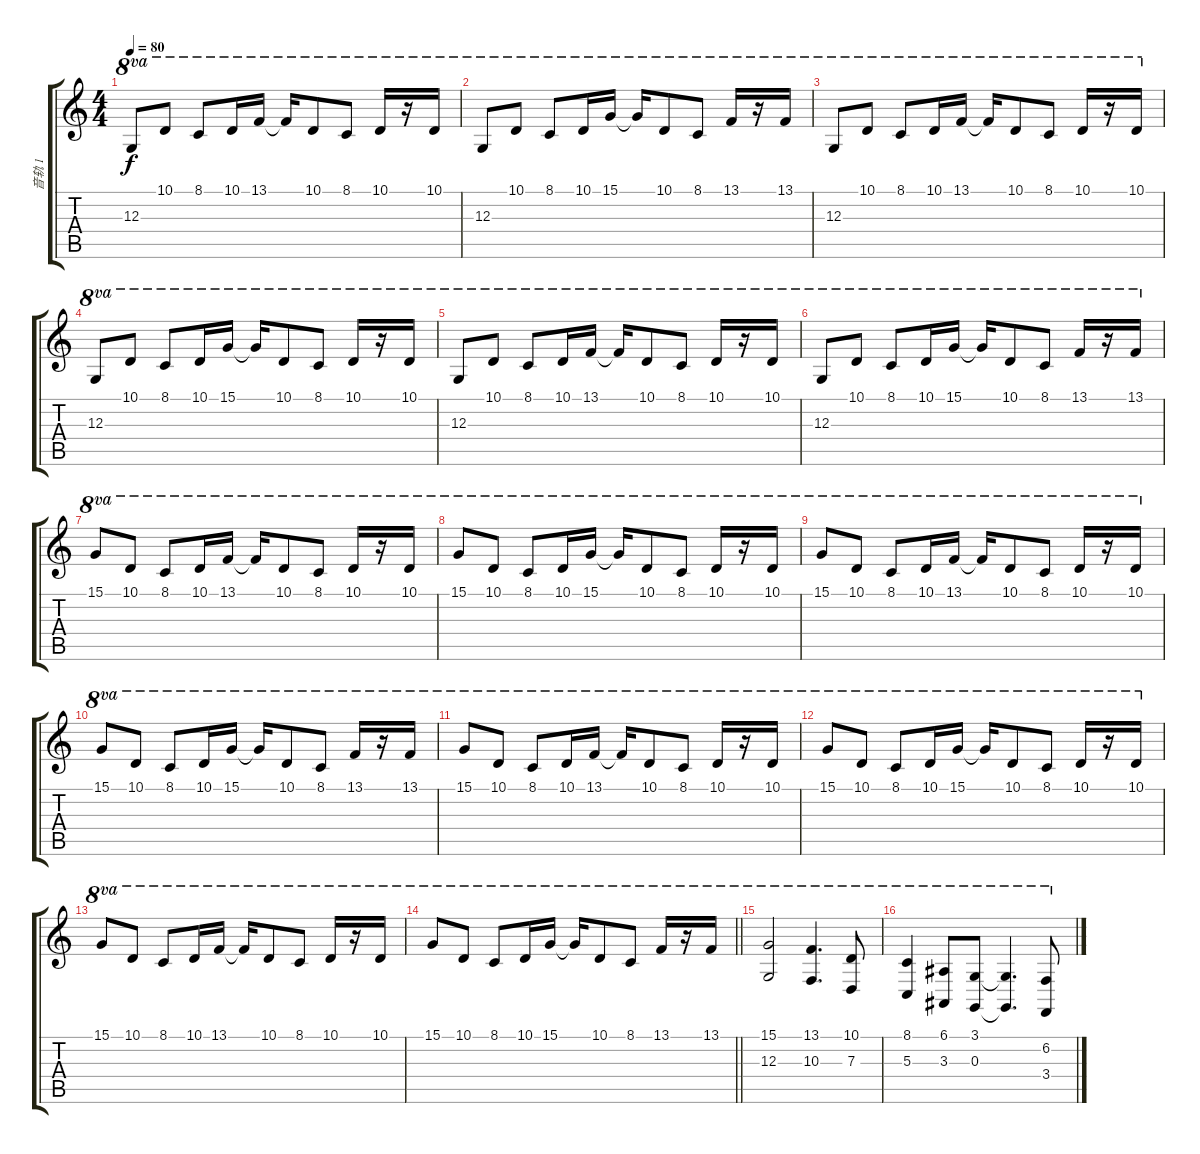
\track ("音轨 1" "音轨 1") {instrument churchorgan}
\staff {score tabs}
\tuning (E4 B3 G3 D3 A2 E2) {hide}
\ts (4 4)
\tempo 80
\clef g2
\ks c
12.3.8{ot 8va dy f} 10.1.8{ot 8va} 8.1.8{ot 8va} 10.1.16{ot 8va} 13.1.16{ot 8va} 13.1{t}.16{ot 8va} 10.1.8{ot 8va} 8.1.8{ot 8va} 10.1.16{ot 8va} r.16{ot 8va} 10.1.16{ot 8va} |
12.3.8{ot 8va} 10.1.8{ot 8va} 8.1.8{ot 8va} 10.1.16{ot 8va} 15.1.16{ot 8va} 15.1{t}.16{ot 8va} 10.1.8{ot 8va} 8.1.8{ot 8va} 13.1.16{ot 8va} r.16{ot 8va} 13.1.16{ot 8va} |
12.3.8{ot 8va} 10.1.8{ot 8va} 8.1.8{ot 8va} 10.1.16{ot 8va} 13.1.16{ot 8va} 13.1{t}.16{ot 8va} 10.1.8{ot 8va} 8.1.8{ot 8va} 10.1.16{ot 8va} r.16{ot 8va} 10.1.16{ot 8va} |
12.3.8{ot 8va} 10.1.8{ot 8va} 8.1.8{ot 8va} 10.1.16{ot 8va} 15.1.16{ot 8va} 15.1{t}.16{ot 8va} 10.1.8{ot 8va} 8.1.8{ot 8va} 10.1.16{ot 8va} r.16{ot 8va} 10.1.16{ot 8va} |
12.3.8{ot 8va} 10.1.8{ot 8va} 8.1.8{ot 8va} 10.1.16{ot 8va} 13.1.16{ot 8va} 13.1{t}.16{ot 8va} 10.1.8{ot 8va} 8.1.8{ot 8va} 10.1.16{ot 8va} r.16{ot 8va} 10.1.16{ot 8va} |
12.3.8{ot 8va} 10.1.8{ot 8va} 8.1.8{ot 8va} 10.1.16{ot 8va} 15.1.16{ot 8va} 15.1{t}.16{ot 8va} 10.1.8{ot 8va} 8.1.8{ot 8va} 13.1.16{ot 8va} r.16{ot 8va} 13.1.16{ot 8va} |
15.1.8{ot 8va} 10.1.8{ot 8va} 8.1.8{ot 8va} 10.1.16{ot 8va} 13.1.16{ot 8va} 13.1{t}.16{ot 8va} 10.1.8{ot 8va} 8.1.8{ot 8va} 10.1.16{ot 8va} r.16{ot 8va} 10.1.16{ot 8va} |
15.1.8{ot 8va} 10.1.8{ot 8va} 8.1.8{ot 8va} 10.1.16{ot 8va} 15.1.16{ot 8va} 15.1{t}.16{ot 8va} 10.1.8{ot 8va} 8.1.8{ot 8va} 10.1.16{ot 8va} r.16{ot 8va} 10.1.16{ot 8va} |
15.1.8{ot 8va} 10.1.8{ot 8va} 8.1.8{ot 8va} 10.1.16{ot 8va} 13.1.16{ot 8va} 13.1{t}.16{ot 8va} 10.1.8{ot 8va} 8.1.8{ot 8va} 10.1.16{ot 8va} r.16{ot 8va} 10.1.16{ot 8va} |
15.1.8{ot 8va} 10.1.8{ot 8va} 8.1.8{ot 8va} 10.1.16{ot 8va} 15.1.16{ot 8va} 15.1{t}.16{ot 8va} 10.1.8{ot 8va} 8.1.8{ot 8va} 13.1.16{ot 8va} r.16{ot 8va} 13.1.16{ot 8va} |
15.1.8{ot 8va} 10.1.8{ot 8va} 8.1.8{ot 8va} 10.1.16{ot 8va} 13.1.16{ot 8va} 13.1{t}.16{ot 8va} 10.1.8{ot 8va} 8.1.8{ot 8va} 10.1.16{ot 8va} r.16{ot 8va} 10.1.16{ot 8va} |
15.1.8{ot 8va} 10.1.8{ot 8va} 8.1.8{ot 8va} 10.1.16{ot 8va} 15.1.16{ot 8va} 15.1{t}.16{ot 8va} 10.1.8{ot 8va} 8.1.8{ot 8va} 10.1.16{ot 8va} r.16{ot 8va} 10.1.16{ot 8va} |
15.1.8{ot 8va} 10.1.8{ot 8va} 8.1.8{ot 8va} 10.1.16{ot 8va} 13.1.16{ot 8va} 13.1{t}.16{ot 8va} 10.1.8{ot 8va} 8.1.8{ot 8va} 10.1.16{ot 8va} r.16{ot 8va} 10.1.16{ot 8va} |
\barLineRight lightlight
15.1.8{ot 8va} 10.1.8{ot 8va} 8.1.8{ot 8va} 10.1.16{ot 8va} 15.1.16{ot 8va} 15.1{t}.16{ot 8va} 10.1.8{ot 8va} 8.1.8{ot 8va} 13.1.16{ot 8va} r.16{ot 8va} 13.1.16{ot 8va} |
(15.1 12.3).2{ot 8va instrument churchorgan} (13.1 10.3).4{d ot 8va} (10.1 7.3).8{ot 8va} |
(8.1 5.3).4{ot 8va} (6.1 3.3).8{ot 8va} (3.1 0.3).8{ot 8va} (3.1{t} 0.3{t}).4{d ot 8va} (6.2 3.4).8{ot 8va}
